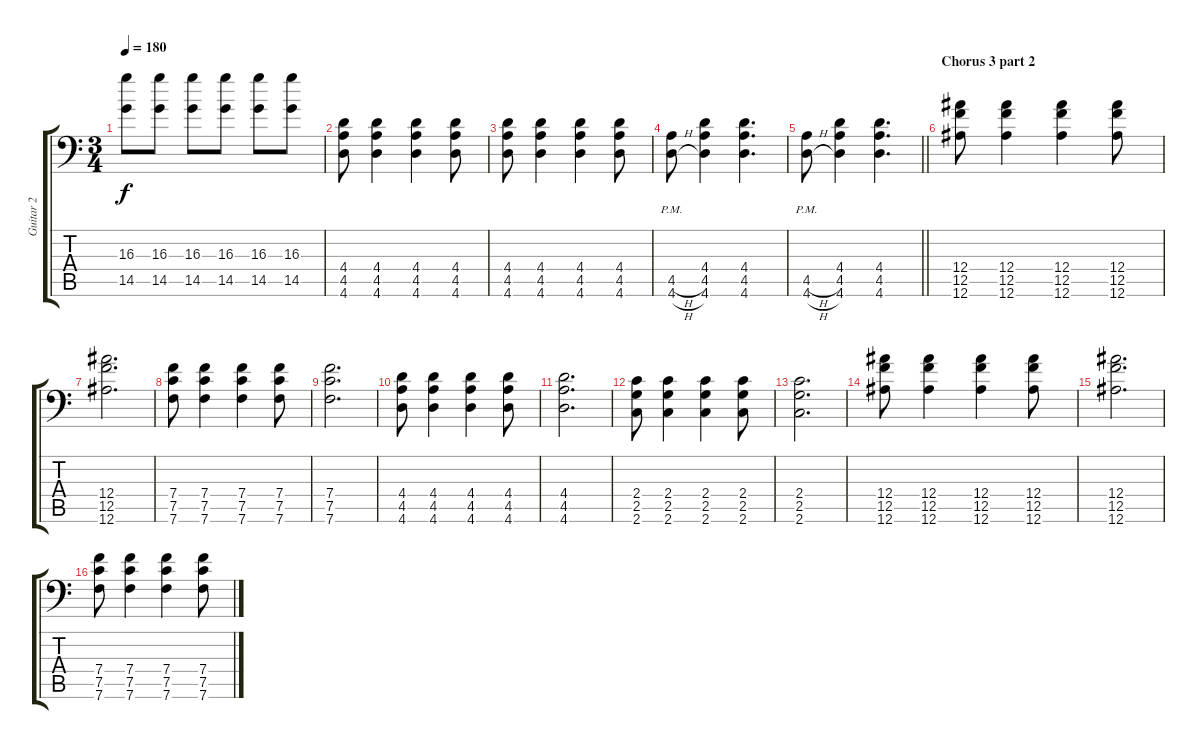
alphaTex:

\track ("Guitar 2" "Guitar 2") {instrument distortionguitar}
\staff {score tabs}
\tuning (C4 G3 Eb3 Bb2 F2 Bb1) {hide}
\ts (3 4)
\tempo 180
\clef f4
\ks c
(16.3 14.5).8{dy f} (16.3 14.5).8 (16.3 14.5).8 (16.3 14.5).8 (16.3 14.5).8 (16.3 14.5).8 |
(4.4 4.5 4.6).8 (4.4 4.5 4.6).4 (4.4 4.5 4.6).4 (4.4 4.5 4.6).8 |
(4.4 4.5 4.6).8 (4.4 4.5 4.6).4 (4.4 4.5 4.6).4 (4.4 4.5 4.6).8 |
(4.5{h pm} 4.6{h pm}).8 (4.4 4.5 4.6).4 (4.4 4.5 4.6).4{d} |
\barLineRight lightlight
(4.5{h pm} 4.6{h pm}).8 (4.4 4.5 4.6).4 (4.4 4.5 4.6).4{d} |
\section ("" "Chorus 3 part 2")
(12.4 12.5 12.6).8 (12.4 12.5 12.6).4 (12.4 12.5 12.6).4 (12.4 12.5 12.6).8 |
(12.4 12.5 12.6).2{d} |
(7.4 7.5 7.6).8 (7.4 7.5 7.6).4 (7.4 7.5 7.6).4 (7.4 7.5 7.6).8 |
(7.4 7.5 7.6).2{d} |
(4.4 4.5 4.6).8 (4.4 4.5 4.6).4 (4.4 4.5 4.6).4 (4.4 4.5 4.6).8 |
(4.4 4.5 4.6).2{d} |
(2.4 2.5 2.6).8 (2.4 2.5 2.6).4 (2.4 2.5 2.6).4 (2.4 2.5 2.6).8 |
(2.4 2.5 2.6).2{d} |
(12.4 12.5 12.6).8 (12.4 12.5 12.6).4 (12.4 12.5 12.6).4 (12.4 12.5 12.6).8 |
(12.4 12.5 12.6).2{d} |
(7.4 7.5 7.6).8 (7.4 7.5 7.6).4 (7.4 7.5 7.6).4 (7.4 7.5 7.6).8
